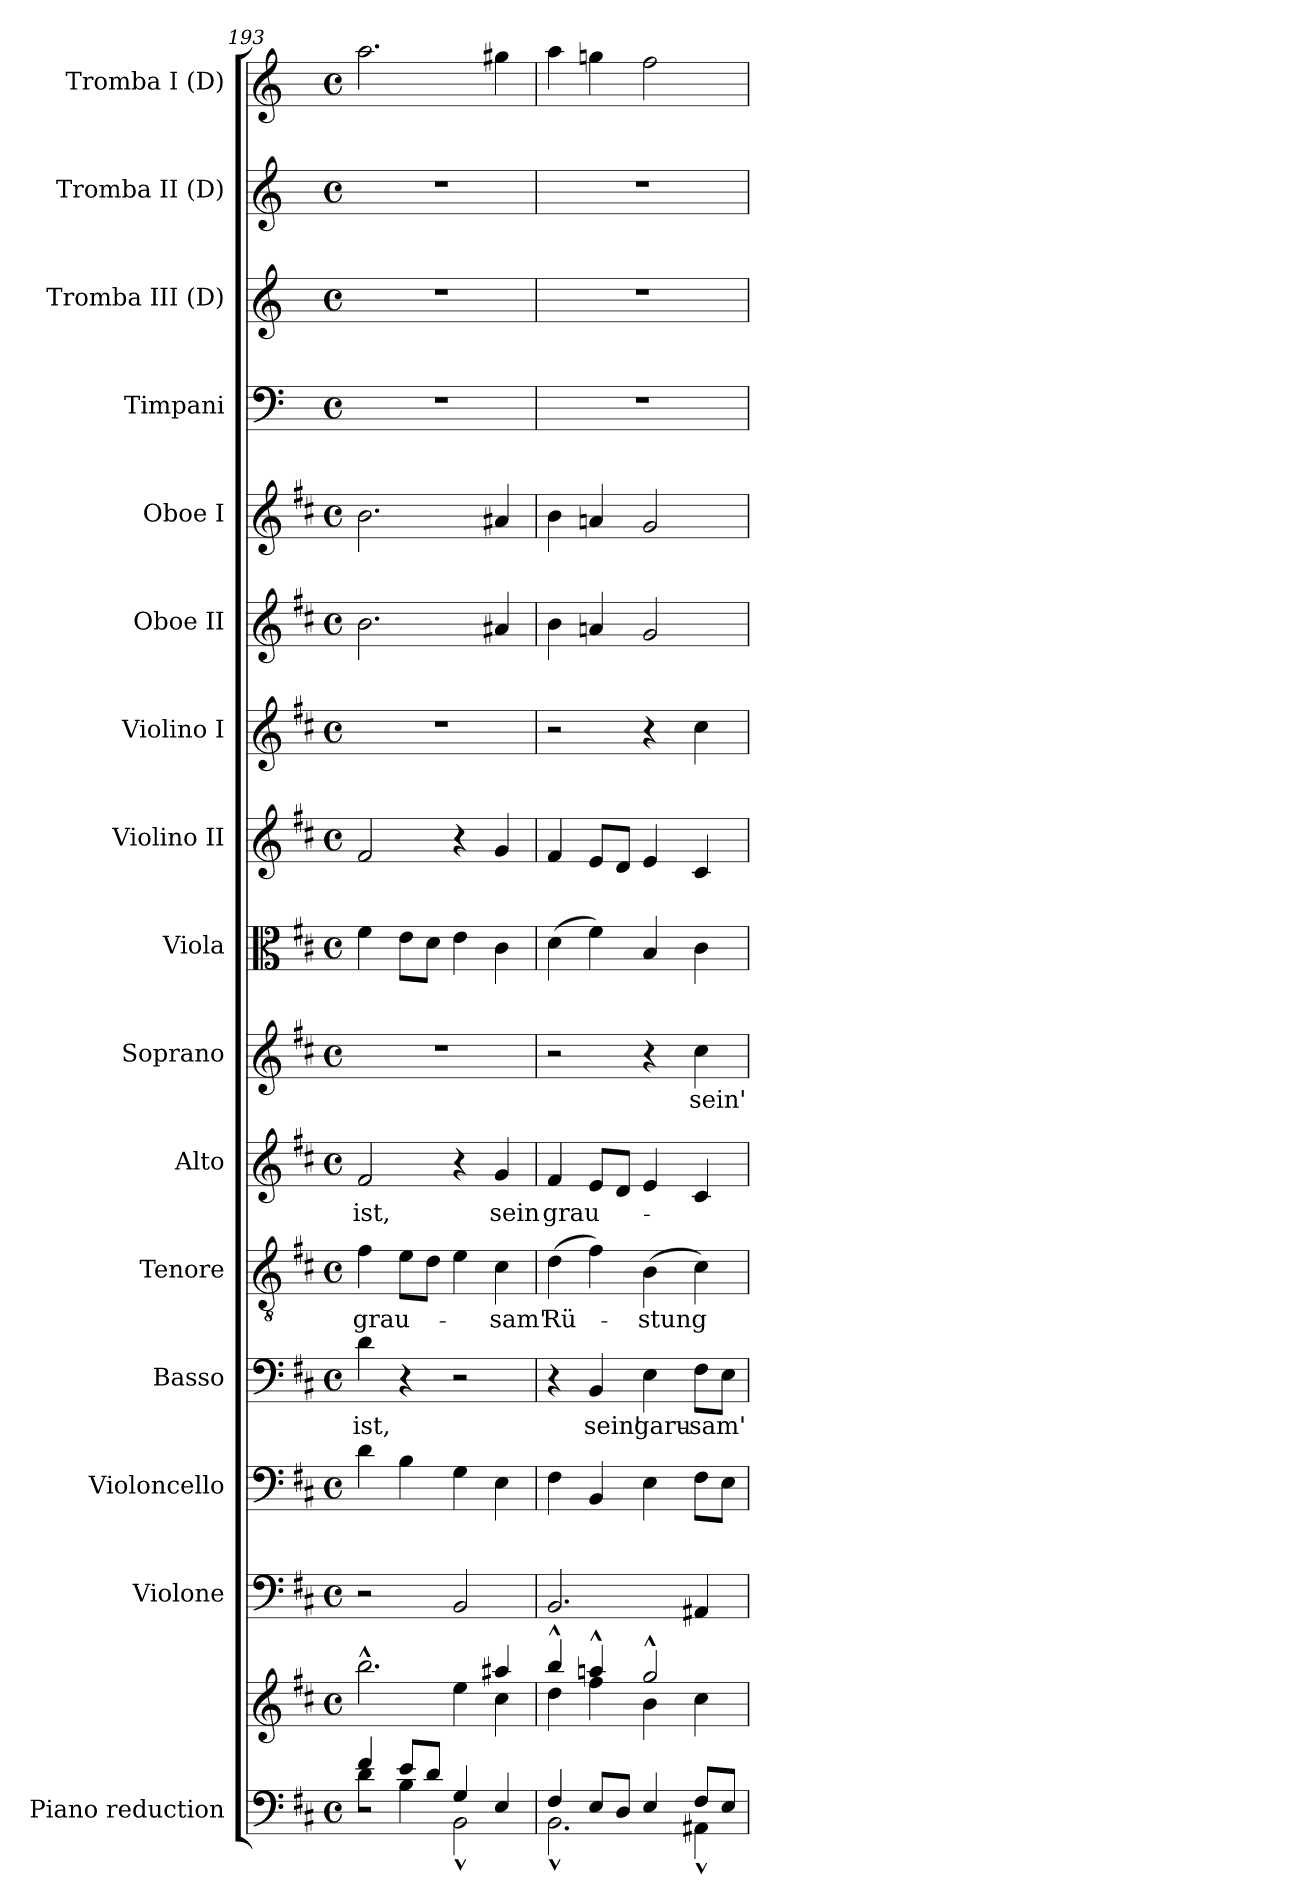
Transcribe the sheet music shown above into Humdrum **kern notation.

**kern	**kern	**kern	**kern	**kern	**text	**kern	**text	**kern	**text	**kern	**text	**kern	**kern	**kern	**kern	**kern	**kern	**kern	**kern	**kern
*part16	*part16	*part15	*part14	*part13	*part13	*part12	*part12	*part11	*part11	*part10	*part10	*part9	*part8	*part7	*part6	*part5	*part4	*part3	*part2	*part1
*staff17	*staff16	*staff15	*staff14	*staff13	*staff13	*staff12	*staff12	*staff11	*staff11	*staff10	*staff10	*staff9	*staff8	*staff7	*staff6	*staff5	*staff4	*staff3	*staff2	*staff1
*I"Piano reduction	*	*I"Violone	*I"Violoncello	*I"Basso	*	*I"Tenore	*	*I"Alto	*	*I"Soprano	*	*I"Viola	*I"Violino II	*I"Violino I	*I"Oboe II	*I"Oboe I	*I"Timpani	*I"Tromba III (D)	*I"Tromba II (D)	*I"Tromba I (D)
*I'Pno	*	*	*	*	*	*	*	*	*	*	*	*	*	*	*I'Ob	*I'Ob	*I'Timp	*	*	*
*clefF4	*clefG2	*clefF4	*clefF4	*clefF4	*	*clefGv2	*	*clefG2	*	*clefG2	*	*clefC3	*clefG2	*clefG2	*clefG2	*clefG2	*clefF4	*clefG2	*clefG2	*clefG2
*	*	*ITrd7c12	*	*	*	*	*	*	*	*	*	*	*	*	*	*	*	*ITrd-1c-2	*ITrd-1c-2	*ITrd-1c-2
*k[f#c#]	*k[f#c#]	*k[f#c#]	*k[f#c#]	*k[f#c#]	*	*k[f#c#]	*	*k[f#c#]	*	*k[f#c#]	*	*k[f#c#]	*k[f#c#]	*k[f#c#]	*k[f#c#]	*k[f#c#]	*k[]	*k[f#c#]	*k[f#c#]	*k[f#c#]
*M4/4	*M4/4	*M4/4	*M4/4	*M4/4	*	*M4/4	*	*M4/4	*	*M4/4	*	*M4/4	*M4/4	*M4/4	*M4/4	*M4/4	*M4/4	*M4/4	*M4/4	*M4/4
*met(c)	*met(c)	*met(c)	*met(c)	*met(c)	*	*met(c)	*	*met(c)	*	*met(c)	*	*met(c)	*met(c)	*met(c)	*met(c)	*met(c)	*met(c)	*met(c)	*met(c)	*met(c)
=193	=193	=193	=193	=193	=193	=193	=193	=193	=193	=193	=193	=193	=193	=193	=193	=193	=193	=193	=193	=193
*^	*^	*	*	*	*	*	*	*	*	*	*	*	*	*	*	*	*	*	*	*
*	*^	*	*	*	*	*	*	*	*	*	*	*	*	*	*	*	*	*	*	*	*	*
!	!	!	!	!	!	!	!	!LO:LY:b	!	!LO:LY:b	!	!LO:LY:b	!	!	!	!	!	!	!	!	!	!	!
4f#/	2r	4d\	2.bb^^\	2ryy	2r	4d\	4d\	ist,	4f#\	grau-	2f#/	ist,	1r	.	4f#\	2f#/	1r	2.b\	2.b\	1r	1r	1r	2.bb\
8e/L	.	4B\	.	.	.	4B\	4r	.	8e\L	.	.	.	.	.	8e\L	.	.	.	.	.	.	.	.
8d/J	.	.	.	.	.	.	.	.	8d\J	.	.	.	.	.	8d\J	.	.	.	.	.	.	.	.
2ryy	2BB^^\	4G/	.	4ee\	2BBB/	4G\	2r	.	4e\	.	4r	.	.	.	4e\	4r	.	.	.	.	.	.	.
!	!	!	!	!	!	!	!	!	!	!LO:LY:b	!	!LO:LY:b	!	!	!	!	!	!	!	!	!	!	!
.	.	4E/	4aa#X/	4cc#\	.	4E\	.	.	4c#\	sam'	4g/	sein	.	.	4c#\	4g/	.	4a#X/	4a#X/	.	.	.	4aa#X\
!!LO:PB:g=z
=194	=194	=194	=194	=194	=194	=194	=194	=194	=194	=194	=194	=194	=194	=194	=194	=194	=194	=194	=194	=194	=194	=194	=194
!	!	!	!	!	!	!	!	!	!	!LO:LY:b	!	!LO:LY:b	!	!	!	!	!	!	!	!	!	!	!
*	*v	*v	*	*	*	*	*	*	*	*	*	*	*	*	*	*	*	*	*	*	*	*	*
4F#/	2.BB^^\	4bb^^/	4dd\	2.BBB/	4F#\	4r	.	(>4d\	Rü-	4f#/	grau-	2r	.	(>4d\	4f#/	2r	4b\	4b\	1r	1r	1r	4bb\
!	!	!	!	!	!	!	!LO:LY:b	!	!	!	!	!	!	!	!	!	!	!	!	!	!	!
8E/L	.	4aan^^/	4ff#\	.	4BB/	4BB/	sein'	4f#\)	.	8e/L	.	.	.	4f#\)	8e/L	.	4an/	4an/	.	.	.	4aan\
8D/J	.	.	.	.	.	.	.	.	.	8d/J	.	.	.	.	8d/J	.	.	.	.	.	.	.
!	!	!	!	!	!	!	!LO:LY:b	!	!LO:LY:b	!	!	!	!	!	!	!	!	!	!	!	!	!
4E/	.	2gg^^/	4b\	.	4E\	4E\	garu-	(>4B\	-stung	4e/	.	4r	.	4B/	4e/	4r	2g/	2g/	.	.	.	2gg\
!	!	!	!	!	!	!	!LO:LY:b	!	!	!	!	!	!LO:LY:b	!	!	!	!	!	!	!	!	!
8F#/L	4AA#X^^\	.	4cc#\	4AAA#X/	8F#\L	8F#\L	sam'	4c#\)	.	4c#/	.	4cc#\	sein'	4c#\	4c#/	4cc#\	.	.	.	.	.	.
8E/J	.	.	.	.	8E\J	8E\J	.	.	.	.	.	.	.	.	.	.	.	.	.	.	.	.
*v	*v	*	*	*	*	*	*	*	*	*	*	*	*	*	*	*	*	*	*	*	*	*
*	*v	*v	*	*	*	*	*	*	*	*	*	*	*	*	*	*	*	*	*	*	*
=	=	=	=	=	=	=	=	=	=	=	=	=	=	=	=	=	=	=	=	=
*-	*-	*-	*-	*-	*-	*-	*-	*-	*-	*-	*-	*-	*-	*-	*-	*-	*-	*-	*-	*-
